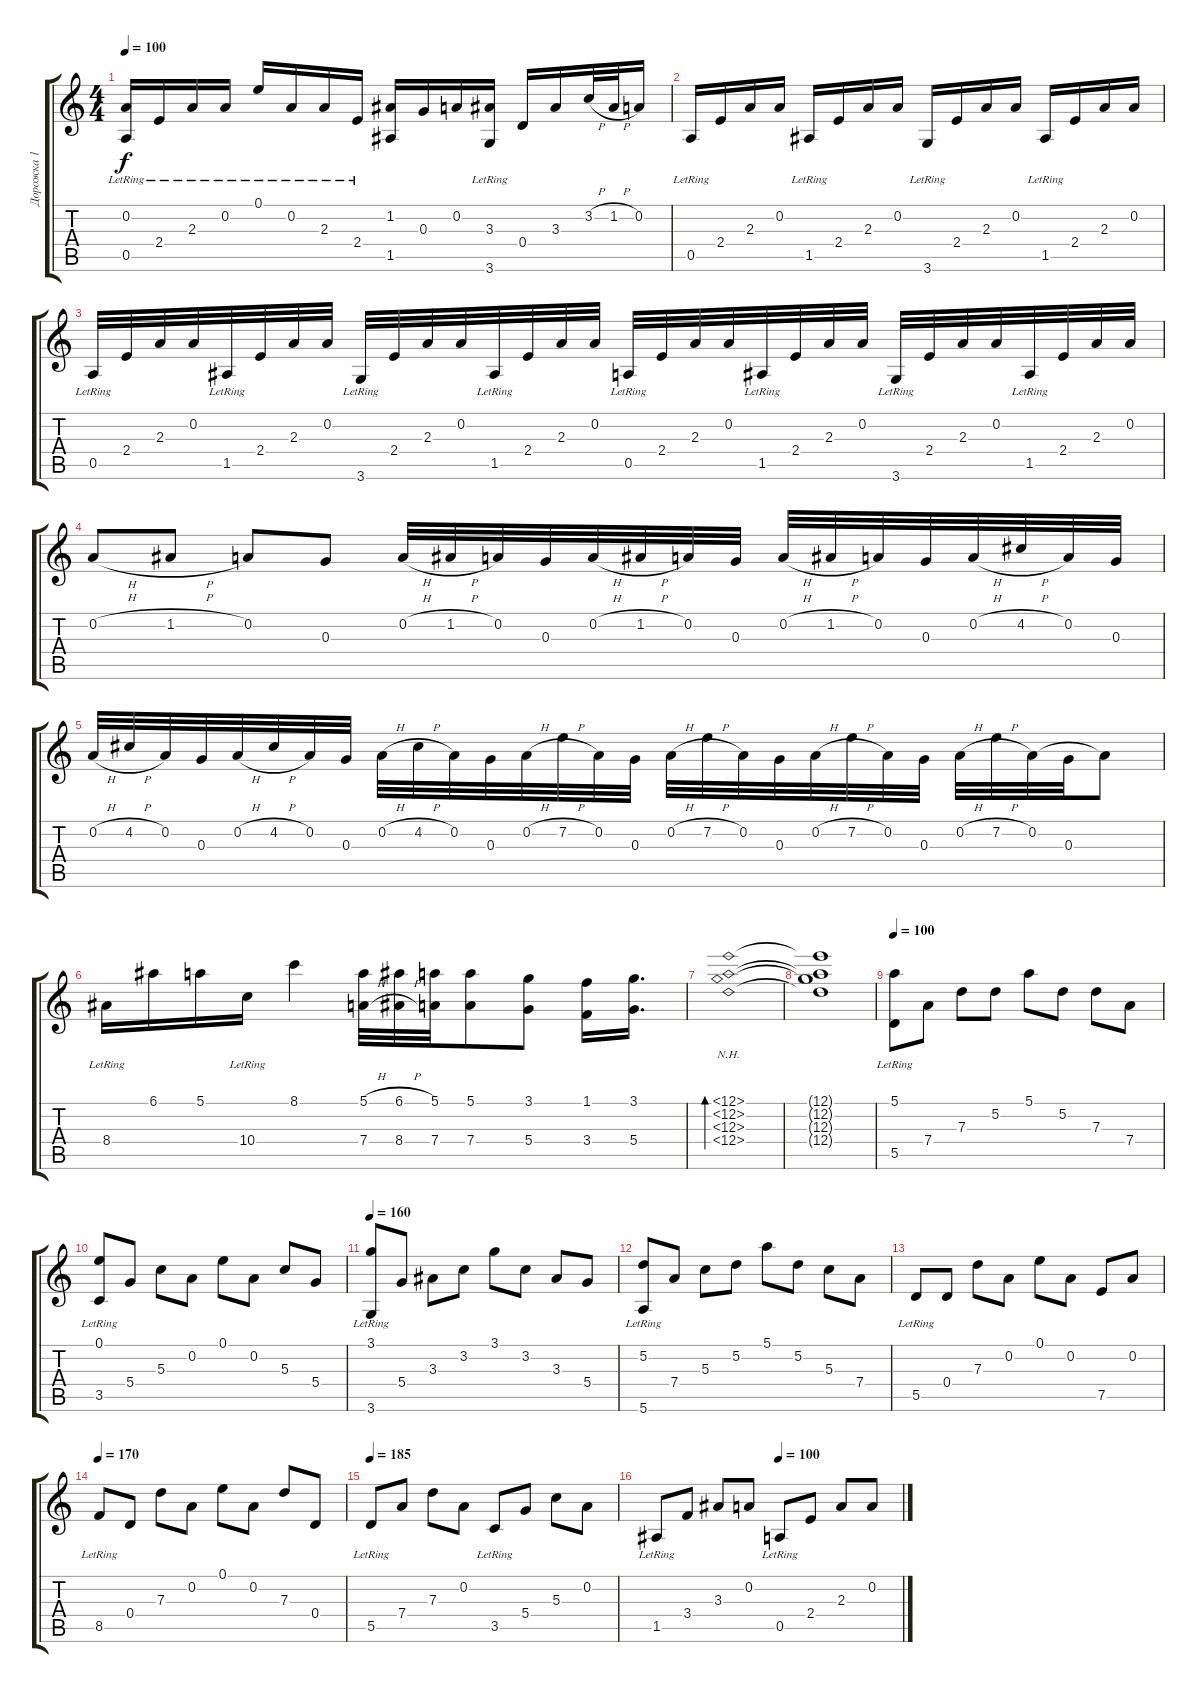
\track ("Дорожка 1" "Дорожка 1") {instrument acousticguitarsteel}
\staff {score tabs}
\tuning (E4 A3 G3 D3 A2 E2) {hide}
\ts (4 4)
\tempo 100
\clef g2
\ks c
(0.2 0.5{lr}).16{dy f} 2.4{lr}.16 2.3{lr}.16 0.2{lr}.16 0.1{lr}.16 0.2{lr}.16 2.3{lr}.16 2.4{lr}.16 (1.2 1.5).16 0.3.16 0.2.16 (3.3 3.6{lr}).16 0.4.16 3.3.16 3.2{h}.32 1.2{h}.32 0.2.16 |
0.5{lr}.16 2.4.16 2.3.16 0.2.16 1.5{lr}.16 2.4.16 2.3.16 0.2.16 3.6{lr}.16 2.4.16 2.3.16 0.2.16 1.5{lr}.16 2.4.16 2.3.16 0.2.16 |
0.5{lr}.32 2.4.32 2.3.32 0.2.32 1.5{lr}.32 2.4.32 2.3.32 0.2.32 3.6{lr}.32 2.4.32 2.3.32 0.2.32 1.5{lr}.32 2.4.32 2.3.32 0.2.32 0.5{lr}.32 2.4.32 2.3.32 0.2.32 1.5{lr}.32 2.4.32 2.3.32 0.2.32 3.6{lr}.32 2.4.32 2.3.32 0.2.32 1.5{lr}.32 2.4.32 2.3.32 0.2.32 |
0.2{h}.8 1.2{h}.8 0.2.8 0.3.8 0.2{h}.32 1.2{h}.32 0.2.32 0.3.32 0.2{h}.32 1.2{h}.32 0.2.32 0.3.32 0.2{h}.32 1.2{h}.32 0.2.32 0.3.32 0.2{h}.32 4.2{h}.32 0.2.32 0.3.32 |
0.2{h}.32 4.2{h}.32 0.2.32 0.3.32 0.2{h}.32 4.2{h}.32 0.2.32 0.3.32 0.2{h}.32 4.2{h}.32 0.2.32 0.3.32 0.2{h}.32 7.2{h}.32 0.2.32 0.3.32 0.2{h}.32 7.2{h}.32 0.2.32 0.3.32 0.2{h}.32 7.2{h}.32 0.2.32 0.3.32 0.2{h}.32 7.2{h}.32 0.2.32 0.3.32 0.2{t}.8 |
8.4{lr}.16 6.1.16 5.1.16 10.4{lr}.16 8.1.4 (5.1{h} 7.4{h}).32 (6.1{h} 8.4{h}).32 (5.1 7.4).32 (5.1 7.4).8 (3.1 5.4).8 (1.1 3.4).16 (3.1 5.4).16{d} |
(12.1{nh} 12.2{nh} 12.3{nh} 12.4{nh}).1{bd 240} |
(12.1{t} 12.2{t} 12.3{t} 12.4{t}).1 |
\tempo 100
(5.1 5.5{lr}).8 7.4.8 7.3.8 5.2.8 5.1.8 5.2.8 7.3.8 7.4.8 |
(0.1 3.5{lr}).8 5.4.8 5.3.8 0.2.8 0.1.8 0.2.8 5.3.8 5.4.8 |
\tempo 160
(3.1 3.6{lr}).8 5.4.8 3.3.8 3.2.8 3.1.8 3.2.8 3.3.8 5.4.8 |
(5.2 5.6{lr}).8 7.4.8 5.3.8 5.2.8 5.1.8 5.2.8 5.3.8 7.4.8 |
5.5{lr}.8 0.4.8 7.3.8 0.2.8 0.1.8 0.2.8 7.5.8 0.2.8 |
\tempo 170
8.5{lr}.8 0.4.8 7.3.8 0.2.8 0.1.8 0.2.8 7.3.8 0.4.8 |
\tempo 185
5.5{lr}.8 7.4.8 7.3.8 0.2.8 3.5{lr}.8 5.4.8 5.3.8 0.2.8 |
\tempo (100 0.5)
1.5{lr}.8 3.4.8 3.3.8 0.2.8 0.5{lr}.8 2.4.8 2.3.8 0.2.8
